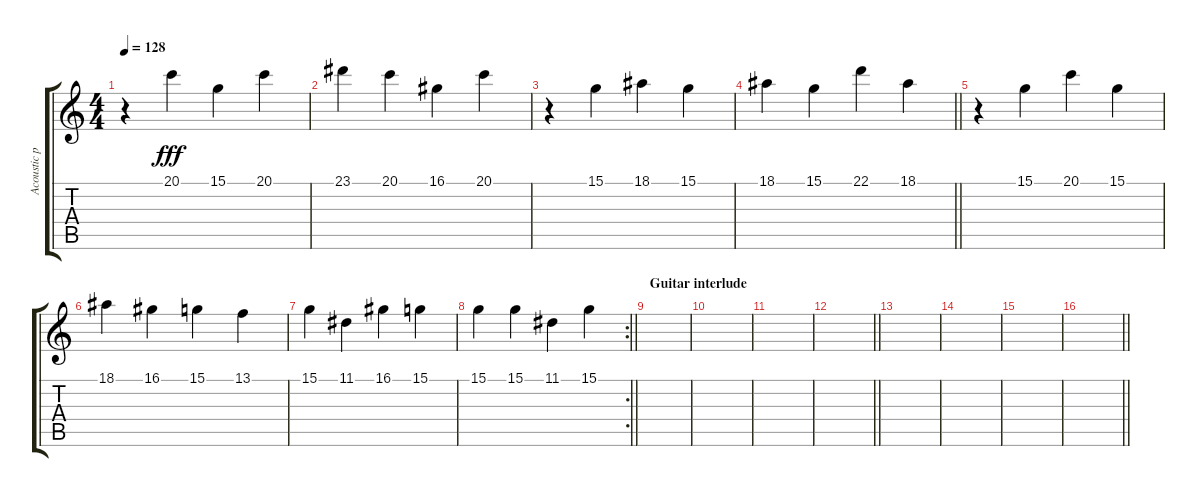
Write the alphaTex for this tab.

\track ("Acoustic piano" "Acoustic p") {instrument acousticgrandpiano}
\staff {score tabs}
\tuning (E4 B3 G3 D3 A2 E2) {hide}
\ts (4 4)
\tempo 128
\clef g2
\ks c
r.4{dy fff} 20.1.4 15.1.4 20.1.4 |
23.1.4 20.1.4 16.1.4 20.1.4 |
r.4 15.1.4 18.1.4 15.1.4 |
\barLineRight lightlight
18.1.4 15.1.4 22.1.4 18.1.4 |
r.4 15.1.4 20.1.4 15.1.4 |
18.1.4 16.1.4 15.1.4 13.1.4 |
15.1.4 11.1.4 16.1.4 15.1.4 |
\rc 2
\barLineRight lightlight
15.1.4 15.1.4 11.1.4 15.1.4 |
\section ("" "Guitar interlude")
|
|
|
\barLineRight lightlight
|
|
|
|
\barLineRight lightlight
